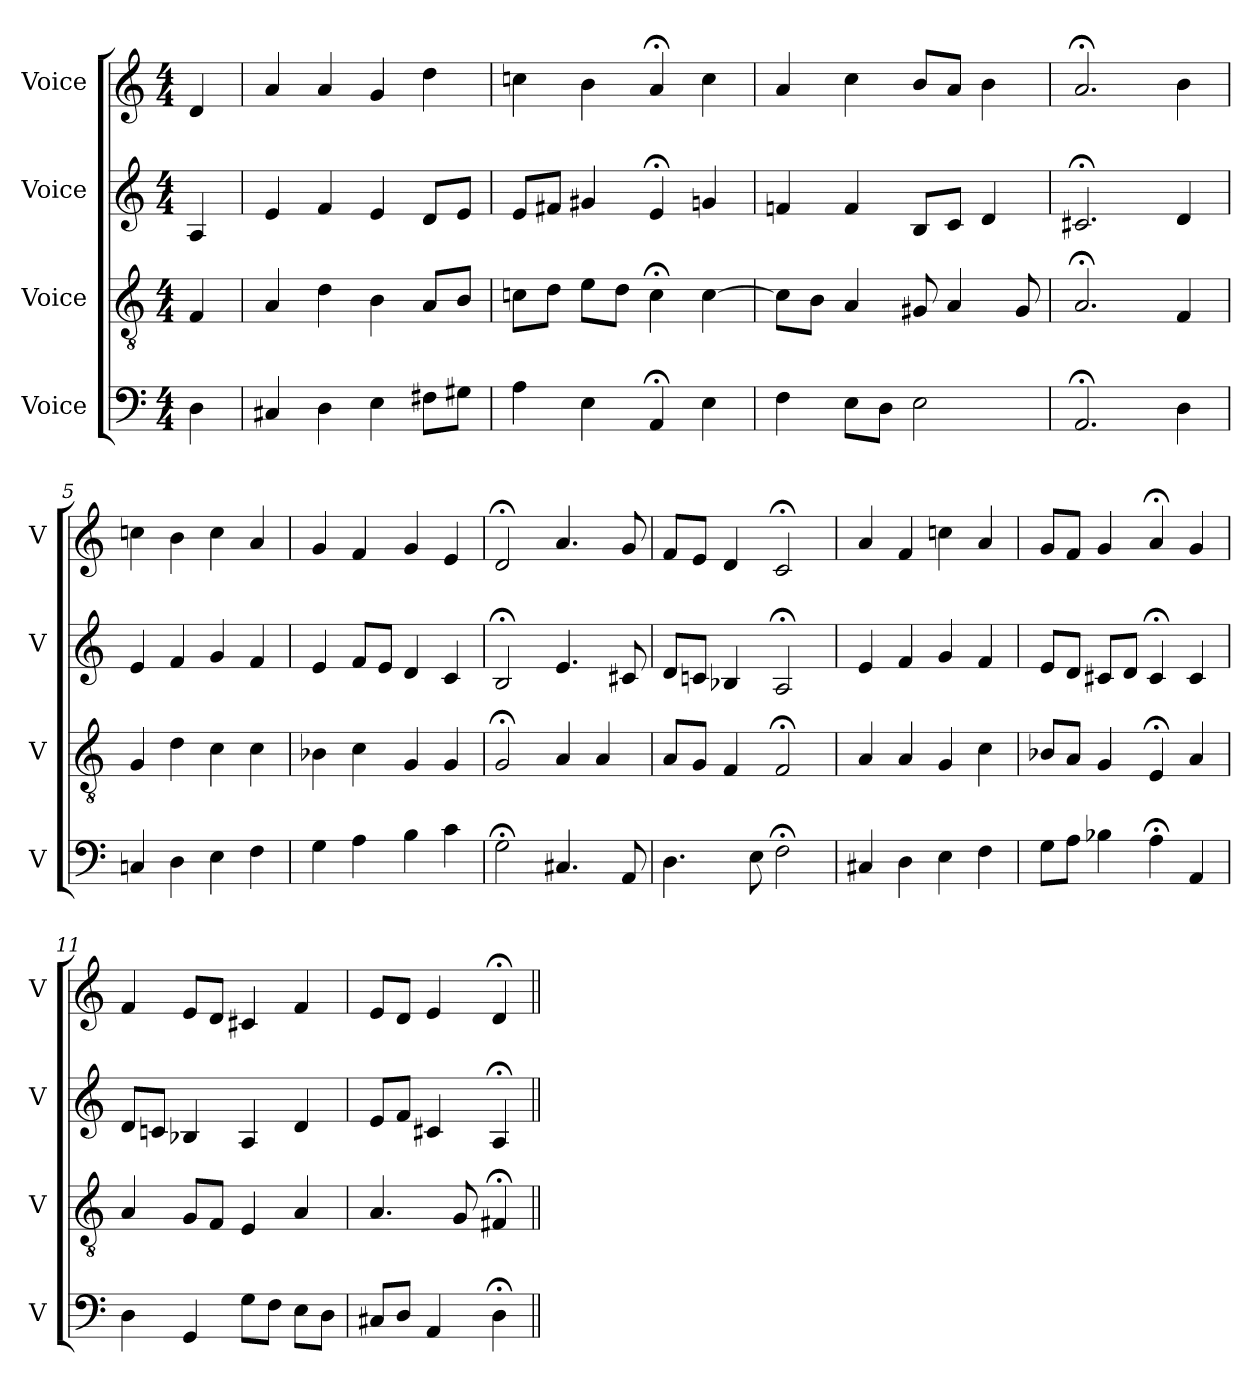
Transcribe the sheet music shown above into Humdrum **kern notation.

**kern	**kern	**kern	**kern
*part4	*part3	*part2	*part1
*staff4	*staff3	*staff2	*staff1
*I"Voice	*I"Voice	*I"Voice	*I"Voice
*I'V	*I'V	*I'V	*I'V
*clefF4	*clefGv2	*clefG2	*clefG2
*k[]	*k[]	*k[]	*k[]
*M4/4	*M4/4	*M4/4	*M4/4
=	=	=	=
4D\	4F/	4A/	4d/
=1	=1	=1	=1
4C#X/	4A/	4e/	4a/
4D\	4d\	4f/	4a/
4E\	4B\	4e/	4g/
8F#X\L	8A/L	8d/L	4dd\
8G#X\J	8B/J	8e/J	.
=2	=2	=2	=2
4A\	8cn\L	8e/L	4ccn\
.	8d\J	8f#X/J	.
4E\	8e\L	4g#X/	4b\
.	8d\J	.	.
4AA;</	4c;<\	4e;</	4a;</
4E\	[4c\	4gn/	4cc\
=3	=3	=3	=3
4F\	8c\L]	4fn/	4a/
.	8B\J	.	.
8E\L	4A/	4f/	4cc\
8D\J	.	.	.
2E\	8G#X/	8B/L	8b/L
.	4A/	8c/J	8a/J
.	.	4d/	4b\
.	8G#/	.	.
=4	=4	=4	=4
2.AA;</	2.A;</	2.c#X;</	2.a;</
4D\	4F/	4d/	4b\
=5	=5	=5	=5
4Cn/	4G/	4e/	4ccn\
4D\	4d\	4f/	4b\
4E\	4c\	4g/	4cc\
4F\	4c\	4f/	4a/
=6	=6	=6	=6
4G\	4B-X\	4e/	4g/
4A\	4c\	8f/L	4f/
.	.	8e/J	.
4B\	4G/	4d/	4g/
4c\	4G/	4c/	4e/
!!LO:LB:g=z
=7	=7	=7	=7
2G;<\	2G;</	2B;</	2d;</
4.C#X/	4A/	4.e/	4.a/
.	4A/	.	.
8AA/	.	8c#X/	8g/
=8	=8	=8	=8
4.D\	8A/L	8d/L	8f/L
.	8G/J	8cn/J	8e/J
.	4F/	4B-X/	4d/
8E\	.	.	.
2F;<\	2F;</	2A;</	2c;</
=9	=9	=9	=9
4C#X/	4A/	4e/	4a/
4D\	4A/	4f/	4f/
4E\	4G/	4g/	4ccn\
4F\	4c\	4f/	4a/
=10	=10	=10	=10
8G\L	8B-X/L	8e/L	8g/L
8A\J	8A/J	8d/J	8f/J
4B-X\	4G/	8c#X/L	4g/
.	.	8d/J	.
4A;<\	4E;</	4c#;</	4a;</
4AA/	4A/	4c#/	4g/
=11	=11	=11	=11
4D\	4A/	8d/L	4f/
.	.	8cn/J	.
4GG/	8G/L	4B-X/	8e/L
.	8F/J	.	8d/J
8G\L	4E/	4A/	4c#X/
8F\J	.	.	.
8E\L	4A/	4d/	4f/
8D\J	.	.	.
=12	=12	=12	=12
8C#X/L	4.A/	8e/L	8e/L
8D/J	.	8f/J	8d/J
4AA/	.	4c#X/	4e/
.	8G/	.	.
4D;<\	4F#X;</	4A;</	4d;</
=||	=||	=||	=||
*-	*-	*-	*-
